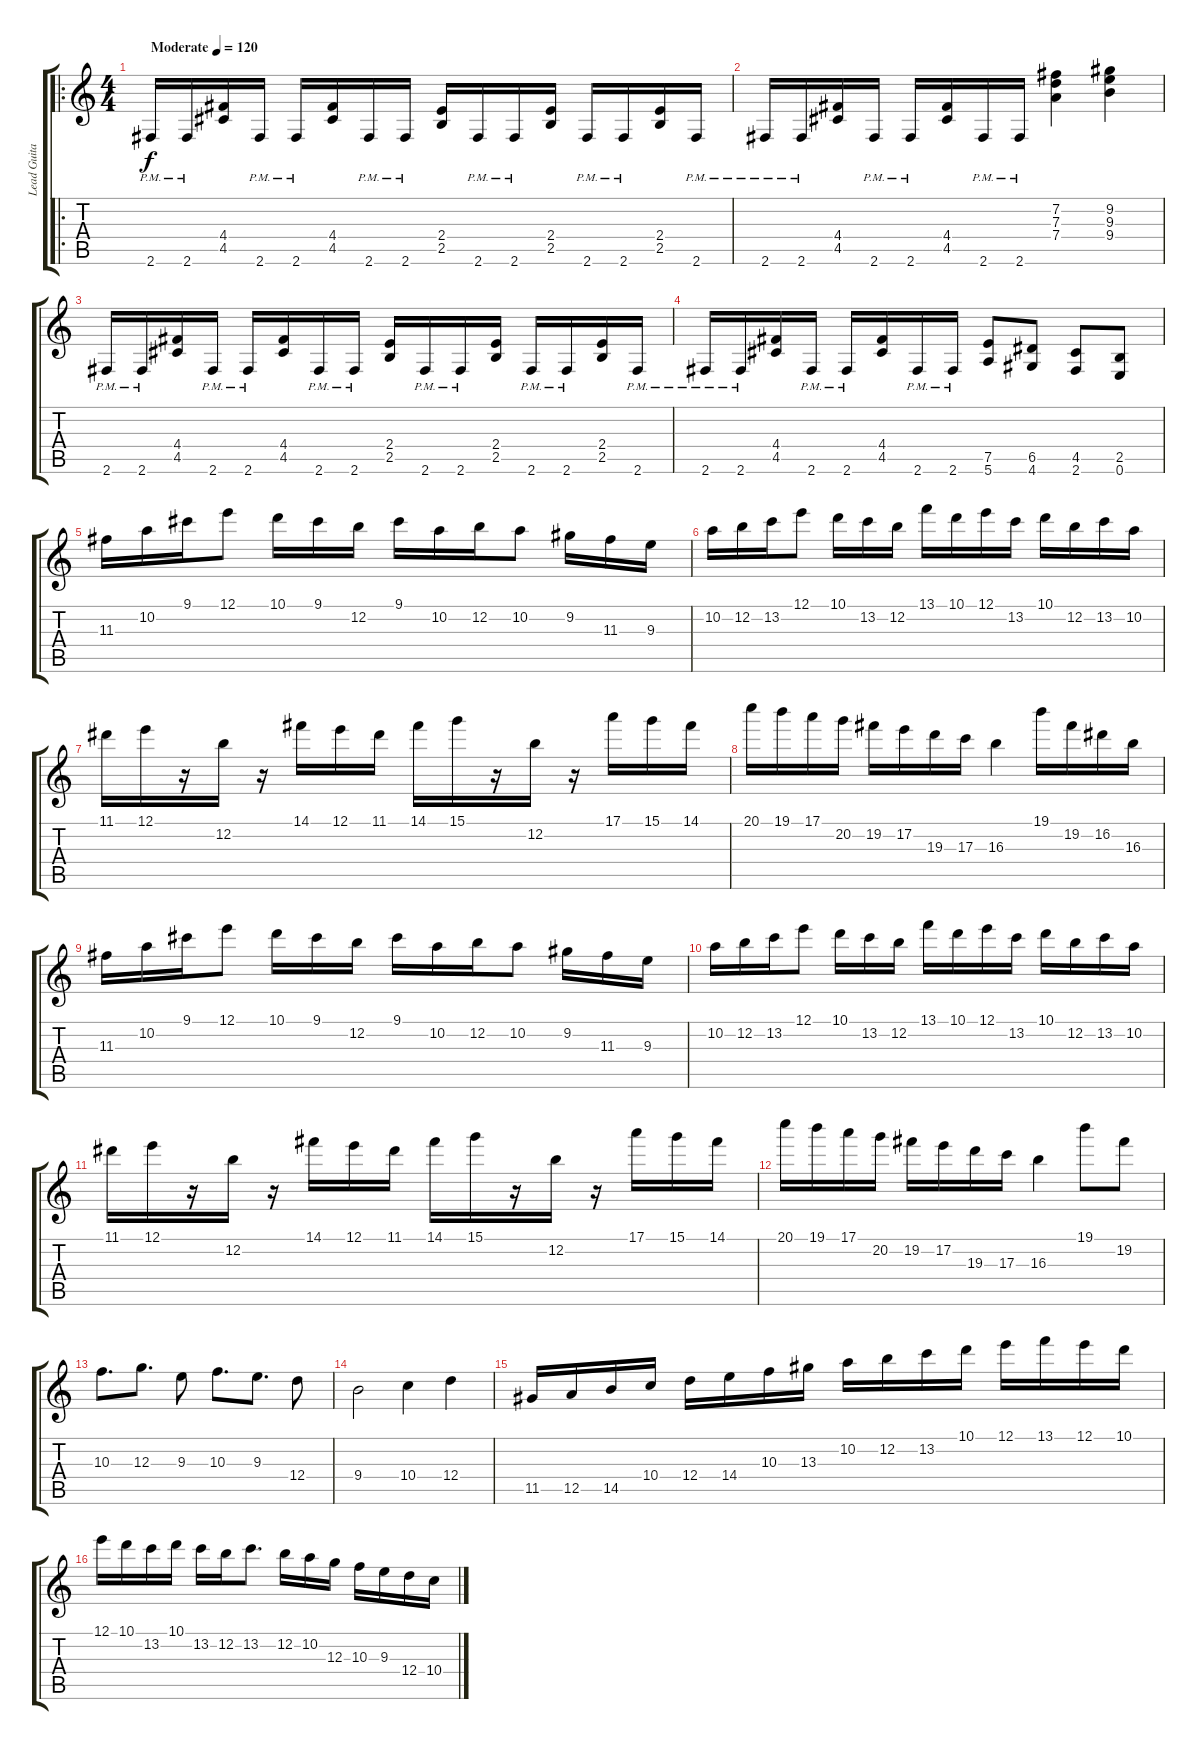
\track ("Lead Guitar" "Lead Guita") {instrument distortionguitar}
\staff {score tabs}
\tuning (E4 B3 G3 D3 A2 E2) {hide}
\ro
\ts (4 4)
\tempo (120 "Moderate")
\clef g2
\ks c
2.6{pm}.16{dy f instrument distortionguitar} 2.6{pm}.16 (4.4 4.5).16 2.6{pm}.16 2.6{pm}.16 (4.4 4.5).16 2.6{pm}.16 2.6{pm}.16 (2.4 2.5).16 2.6{pm}.16 2.6{pm}.16 (2.4 2.5).16 2.6{pm}.16 2.6{pm}.16 (2.4 2.5).16 2.6{pm}.16 |
2.6{pm}.16 2.6{pm}.16 (4.4 4.5).16 2.6{pm}.16 2.6{pm}.16 (4.4 4.5).16 2.6{pm}.16 2.6{pm}.16 (7.2 7.3 7.4).4 (9.2 9.3 9.4).4 |
2.6{pm}.16 2.6{pm}.16 (4.4 4.5).16 2.6{pm}.16 2.6{pm}.16 (4.4 4.5).16 2.6{pm}.16 2.6{pm}.16 (2.4 2.5).16 2.6{pm}.16 2.6{pm}.16 (2.4 2.5).16 2.6{pm}.16 2.6{pm}.16 (2.4 2.5).16 2.6{pm}.16 |
2.6{pm}.16 2.6{pm}.16 (4.4 4.5).16 2.6{pm}.16 2.6{pm}.16 (4.4 4.5).16 2.6{pm}.16 2.6{pm}.16 (7.5 5.6).8 (6.5 4.6).8 (4.5 2.6).8 (2.5 0.6).8 |
11.3.16 10.2.16 9.1.16 12.1.8 10.1.16 9.1.16 12.2.16 9.1.16 10.2.16 12.2.16 10.2.8 9.2.16 11.3.16 9.3.16 |
10.2.16 12.2.16 13.2.16 12.1.8 10.1.16 13.2.16 12.2.16 13.1.16 10.1.16 12.1.16 13.2.16 10.1.16 12.2.16 13.2.16 10.2.16 |
11.1.16 12.1.16 r.16 12.2.16 r.16 14.1.16 12.1.16 11.1.16 14.1.16 15.1.16 r.16 12.2.16 r.16 17.1.16 15.1.16 14.1.16 |
20.1.16 19.1.16 17.1.16 20.2.16 19.2.16 17.2.16 19.3.16 17.3.16 16.3.4 19.1.16 19.2.16 16.2.16 16.3.16 |
11.3.16 10.2.16 9.1.16 12.1.8 10.1.16 9.1.16 12.2.16 9.1.16 10.2.16 12.2.16 10.2.8 9.2.16 11.3.16 9.3.16 |
10.2.16 12.2.16 13.2.16 12.1.8 10.1.16 13.2.16 12.2.16 13.1.16 10.1.16 12.1.16 13.2.16 10.1.16 12.2.16 13.2.16 10.2.16 |
11.1.16 12.1.16 r.16 12.2.16 r.16 14.1.16 12.1.16 11.1.16 14.1.16 15.1.16 r.16 12.2.16 r.16 17.1.16 15.1.16 14.1.16 |
20.1.16 19.1.16 17.1.16 20.2.16 19.2.16 17.2.16 19.3.16 17.3.16 16.3.4 19.1.8 19.2.8 |
10.3.8{d} 12.3.8{d} 9.3.8 10.3.8{d} 9.3.8{d} 12.4.8 |
9.4.2 10.4.4 12.4.4 |
11.5.16 12.5.16 14.5.16 10.4.16 12.4.16 14.4.16 10.3.16 13.3.16 10.2.16 12.2.16 13.2.16 10.1.16 12.1.16 13.1.16 12.1.16 10.1.16 |
12.1.16 10.1.16 13.2.16 10.1.16 13.2.16 12.2.16 13.2.8{d} 12.2.16 10.2.16 12.3.16 10.3.16 9.3.16 12.4.16 10.4.16
